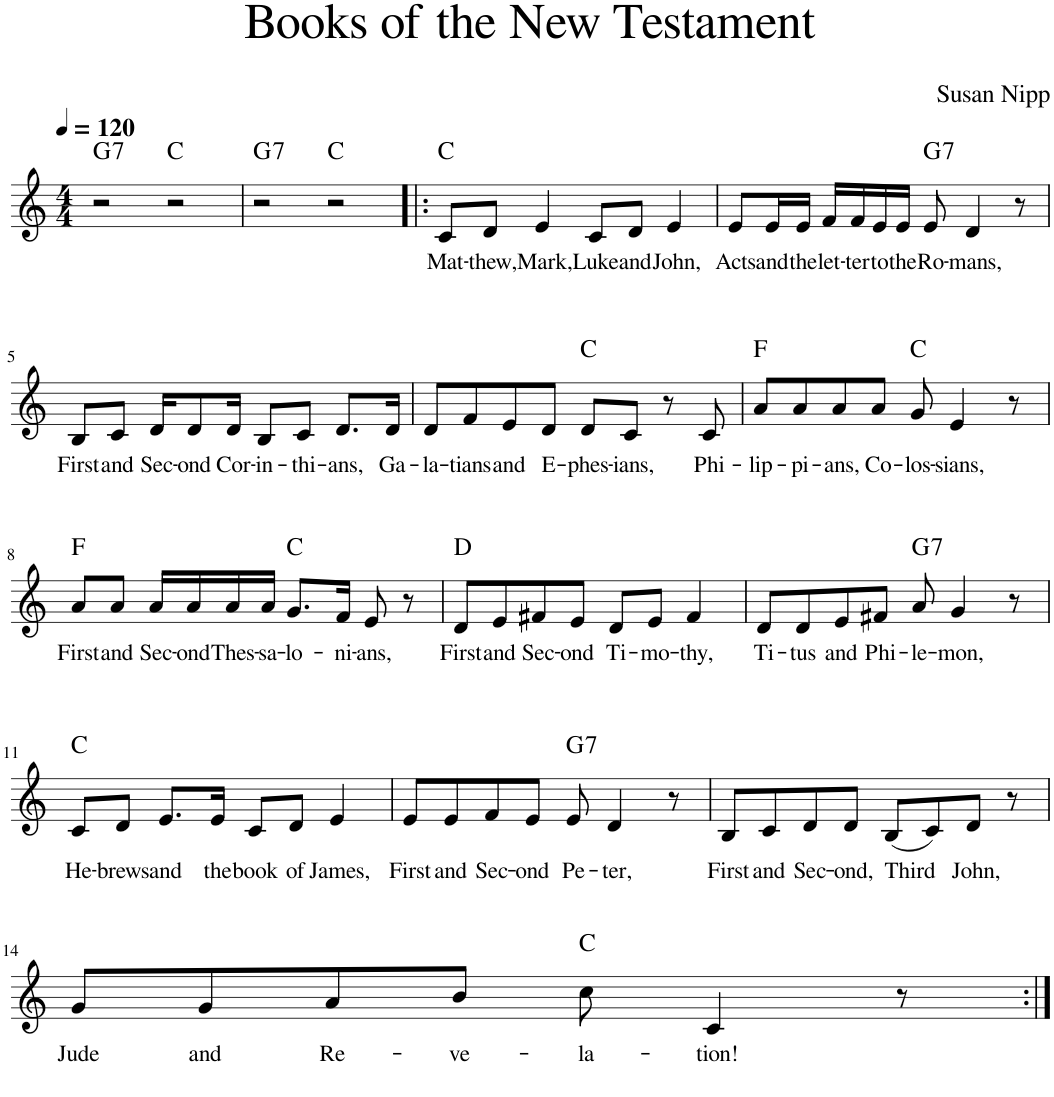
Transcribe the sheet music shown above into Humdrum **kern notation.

**kern	**text	**harte
*part1	*part1	*part1
*staff1	*staff1	*
*I"Piano	*	*
*I'Pno.	*	*
*clefG2	*	*
*k[]	*	*
*M4/4	*	*
*MM120	*	*
=1	=1	=1
!	!	!LO:H:kt=7
2r	.	G:7
2r	.	C:maj
=2	=2	=2
!	!	!LO:H:kt=7
2r	.	G:7
2r	.	C:maj
=3!|:	=3!|:	=3!|:
!	!LO:LY:b	!
8c/L	Mat-	C:maj
!	!LO:LY:b	!
8d/J	-thew,	.
!	!LO:LY:b	!
4e/	Mark,	.
!	!LO:LY:b	!
8c/L	Luke	.
!	!LO:LY:b	!
8d/J	and	.
!	!LO:LY:b	!
4e/	John,	.
=4	=4	=4
!	!LO:LY:b	!
8e/L	Acts	.
!	!LO:LY:b	!
16e/L	and	.
!	!LO:LY:b	!
16e/JJ	the	.
!	!LO:LY:b	!
16f/LL	let-	.
!	!LO:LY:b	!
16f/	-ter	.
!	!LO:LY:b	!
16e/	to	.
!	!LO:LY:b	!
16e/JJ	the	.
!	!LO:LY:b	!LO:H:kt=7
8e/	Ro-	G:7
!	!LO:LY:b	!
4d/	-mans,	.
8r	.	.
!!LO:LB:g=z
=5	=5	=5
!	!LO:LY:b	!
8B/L	First	.
!	!LO:LY:b	!
8c/J	and	.
!	!LO:LY:b	!
16d/KL	Sec-	.
!	!LO:LY:b	!
8d/	-ond	.
!	!LO:LY:b	!
16d/Jk	Cor-	.
!	!LO:LY:b	!
8B/L	-in-	.
!	!LO:LY:b	!
8c/J	-thi-	.
!	!LO:LY:b	!
8.d/L	-ans,	.
!	!LO:LY:b	!
16d/Jk	Ga-	.
=6	=6	=6
!	!LO:LY:b	!
8d/L	-la-	.
!	!LO:LY:b	!
8f/	-tians	.
!	!LO:LY:b	!
8e/	and	.
!	!LO:LY:b	!
8d/J	E-	.
!	!LO:LY:b	!
8d/L	-phes-	C:maj
!	!LO:LY:b	!
8c/J	-ians,	.
8r	.	.
!	!LO:LY:b	!
8c/	Phi-	.
=7	=7	=7
!	!LO:LY:b	!
8a/L	-lip-	F:maj
!	!LO:LY:b	!
8a/	-pi-	.
!	!LO:LY:b	!
8a/	-ans,	.
!	!LO:LY:b	!
8a/J	Co-	.
!	!LO:LY:b	!
8g/	-los-	C:maj
!	!LO:LY:b	!
4e/	-sians,	.
8r	.	.
!!LO:LB:g=z
=8	=8	=8
!	!LO:LY:b	!
8a/L	First	F:maj
!	!LO:LY:b	!
8a/J	and	.
!	!LO:LY:b	!
16a/LL	Sec-	.
!	!LO:LY:b	!
16a/	-ond	.
!	!LO:LY:b	!
16a/	Thes-	.
!	!LO:LY:b	!
16a/JJ	-sa-	.
!	!LO:LY:b	!
8.g/L	-lo-	C:maj
!	!LO:LY:b	!
16f/Jk	-ni-	.
!	!LO:LY:b	!
8e/	-ans,	.
8r	.	.
=9	=9	=9
!	!LO:LY:b	!
8d/L	First	D:maj
!	!LO:LY:b	!
8e/	and	.
!	!LO:LY:b	!
8f#X/	Sec-	.
!	!LO:LY:b	!
8e/J	-ond	.
!	!LO:LY:b	!
8d/L	Ti-	.
!	!LO:LY:b	!
8e/J	-mo-	.
!	!LO:LY:b	!
4f#/	-thy,	.
=10	=10	=10
!	!LO:LY:b	!
8d/L	Ti-	.
!	!LO:LY:b	!
8d/	-tus	.
!	!LO:LY:b	!
8e/	and	.
!	!LO:LY:b	!
8f#X/J	Phi-	.
!	!LO:LY:b	!LO:H:kt=7
8a/	-le-	G:7
!	!LO:LY:b	!
4g/	-mon,	.
8r	.	.
!!LO:LB:g=z
=11	=11	=11
!	!LO:LY:b	!
8c/L	He-	C:maj
!	!LO:LY:b	!
8d/J	-brews	.
!	!LO:LY:b	!
8.e/L	and	.
!	!LO:LY:b	!
16e/Jk	the	.
!	!LO:LY:b	!
8c/L	book	.
!	!LO:LY:b	!
8d/J	of	.
!	!LO:LY:b	!
4e/	James,	.
=12	=12	=12
!	!LO:LY:b	!
8e/L	First	.
!	!LO:LY:b	!
8e/	and	.
!	!LO:LY:b	!
8f/	Sec-	.
!	!LO:LY:b	!
8e/J	-ond	.
!	!LO:LY:b	!LO:H:kt=7
8e/	Pe-	G:7
!	!LO:LY:b	!
4d/	-ter,	.
8r	.	.
=13	=13	=13
!	!LO:LY:b	!
8B/L	First	.
!	!LO:LY:b	!
8c/	and	.
!	!LO:LY:b	!
8d/	Sec-	.
!	!LO:LY:b	!
8d/J	-ond,	.
!	!LO:LY:b	!
(8B/L	Third	.
8c/)	.	.
!	!LO:LY:b	!
8d/J	John,	.
8r	.	.
!!LO:LB:g=z
=14	=14	=14
!	!LO:LY:b	!
8g/L	Jude	.
!	!LO:LY:b	!
8g/	and	.
!	!LO:LY:b	!
8a/	Re-	.
!	!LO:LY:b	!
8b/J	-ve-	.
!	!LO:LY:b	!
8cc\	-la-	C:maj
!	!LO:LY:b	!
4c/	-tion!	.
8r	.	.
=:|!	=:|!	=:|!
*-	*-	*-
